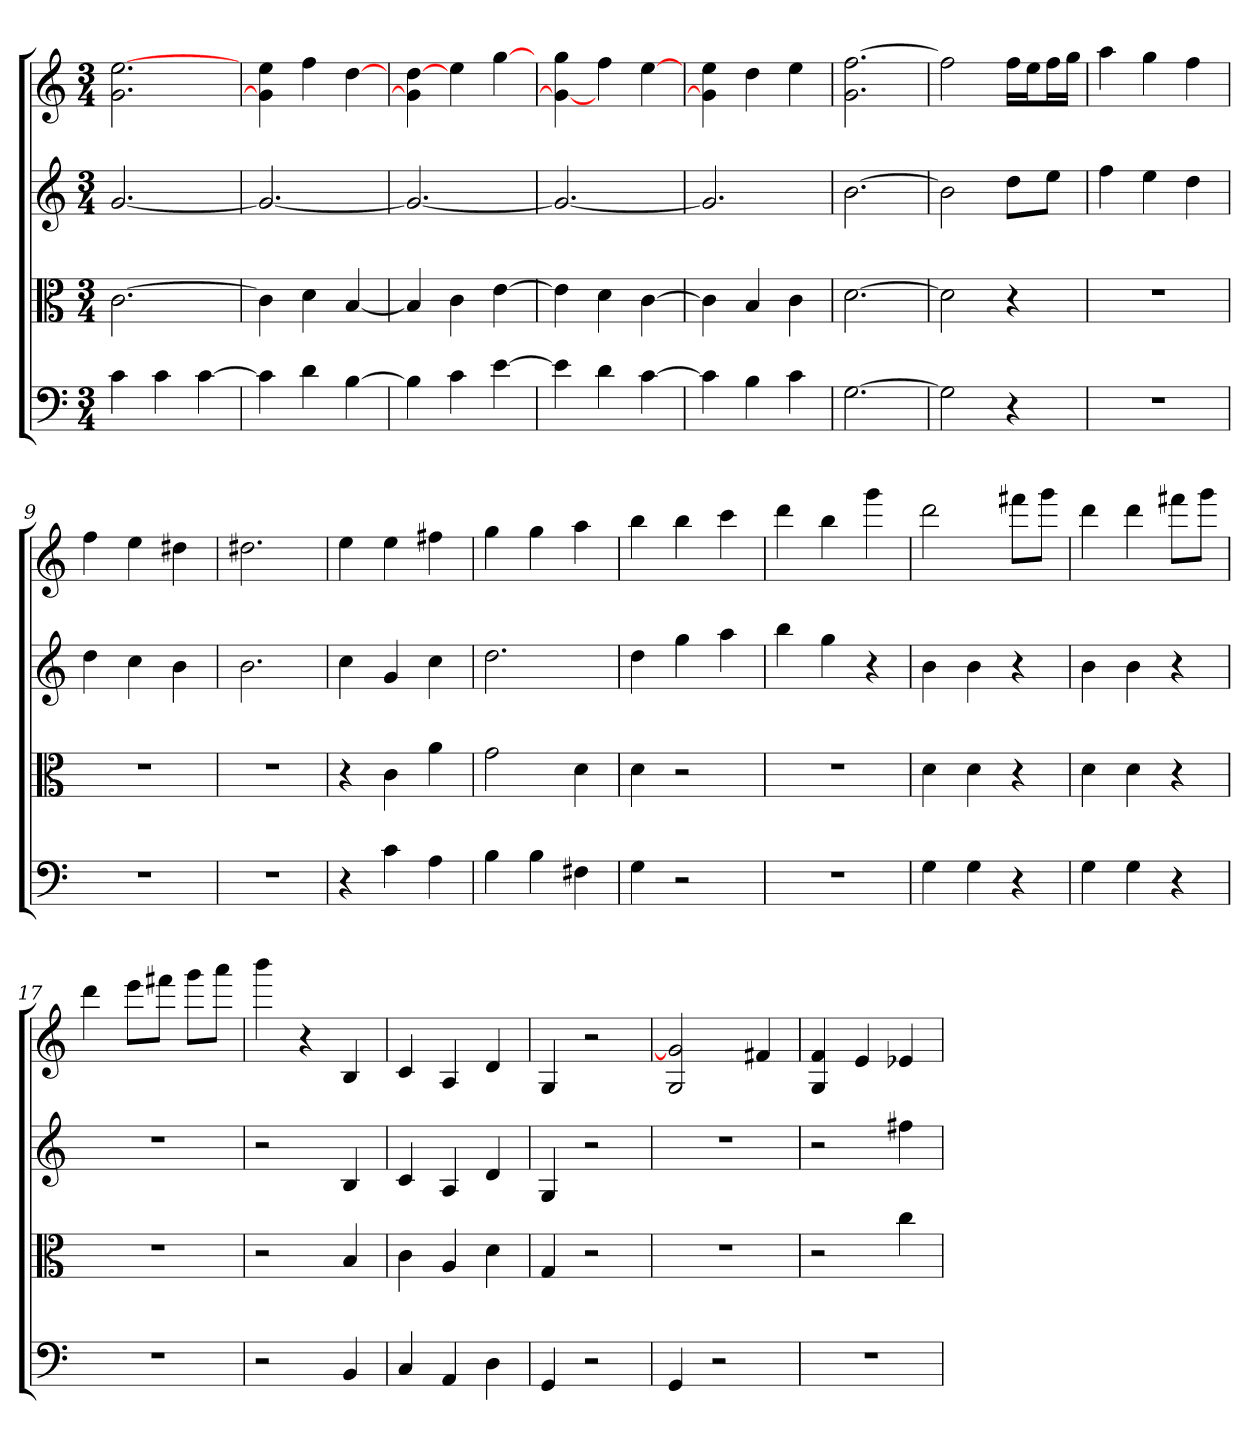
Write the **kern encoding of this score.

**kern	**kern	**kern	**kern
*part4	*part3	*part2	*part1
*staff4	*staff3	*staff2	*staff1
*clefF4	*clefC3	*	*
*k[]	*k[]	*k[]	*k[]
*C:	*C:	*C:	*C:
*M3/4	*M3/4	*M3/4	*M3/4
=	=	=	=
4c	[2.c	[2.g	2.g [2.ee
4c	.	.	.
[4c	.	.	.
=2	=2	=2	=2
4c]	4c]	2.g_	4g] 4ee
4d	4d	.	4ff
[4B	[4B	.	[4dd
=3	=3	=3	=3
4B]	4B]	2.g_	4g] [4dd
4c	4c	.	4ee
[4e	[4e	.	[4gg
=4	=4	=4	=4
4e]	4e]	2.g_	4g_ 4gg
4d	4d	.	4ff
[4c	[4c	.	[4ee
=5	=5	=5	=5
4c]	4c]	2.g]	4g] 4ee
4B	4B	.	4dd
4c	4c	.	4ee
=6	=6	=6	=6
[2.G	[2.d	[2.b	2.g [2.ff
=7	=7	=7	=7
2G]	2d]	2b]	2ff]
4r	4r	8ddL	16ffLL
.	.	.	16eeJ
.	.	8eeJ	16ffL
.	.	.	16ggJJ
=8	=8	=8	=8
2.r	2.r	4ff	4aa
.	.	4ee	4gg
.	.	4dd	4ff
=9	=9	=9	=9
2.r	2.r	4dd	4ff
.	.	4cc	4ee
.	.	4b	4dd#X
=10	=10	=10	=10
2.r	2.r	2.b	2.dd#X
=11	=11	=11	=11
4r	4r	4cc	4ee
4c	4c	4g	4ee
4A	4a	4cc	4ff#X
=12	=12	=12	=12
4B	2g	2.dd	4gg
4B	.	.	4gg
4F#X	4d	.	4aa
=13	=13	=13	=13
4G	4d	4dd	4bb
2r	2r	4gg	4bb
.	.	4aa	4ccc
=14	=14	=14	=14
2.r	2.r	4bb	4ddd
.	.	4gg	4bb
.	.	4r	4ggg
=15	=15	=15	=15
4G	4d	4b	2ddd
4G	4d	4b	.
4r	4r	4r	8fff#XL
.	.	.	8gggJ
=16	=16	=16	=16
4G	4d	4b	4ddd
4G	4d	4b	4ddd
4r	4r	4r	8fff#XL
.	.	.	8gggJ
=17	=17	=17	=17
2.r	2.r	2.r	4ddd
.	.	.	8eeeL
.	.	.	8fff#XJ
.	.	.	8gggL
.	.	.	8aaaJ
=18	=18	=18	=18
2r	2r	2r	4bbb
.	.	.	4r
4BB	4B	4B	4B
=19	=19	=19	=19
4C	4c	4c	4c
4AA	4A	4A	4A
4D	4d	4d	4d
=20	=20	=20	=20
4GG	4G	4G	4G
2r	2r	2r	2r
=21	=21	=21	=21
4GG	2.r	2.r	2G 2g]
2r	.	.	.
.	.	.	4f#X
=22	=22	=22	=22
2.r	2r	2r	4G 4f
.	.	.	4e
.	4cc	4ff#X	4e-X
=	=	=	=
*-	*-	*-	*-
